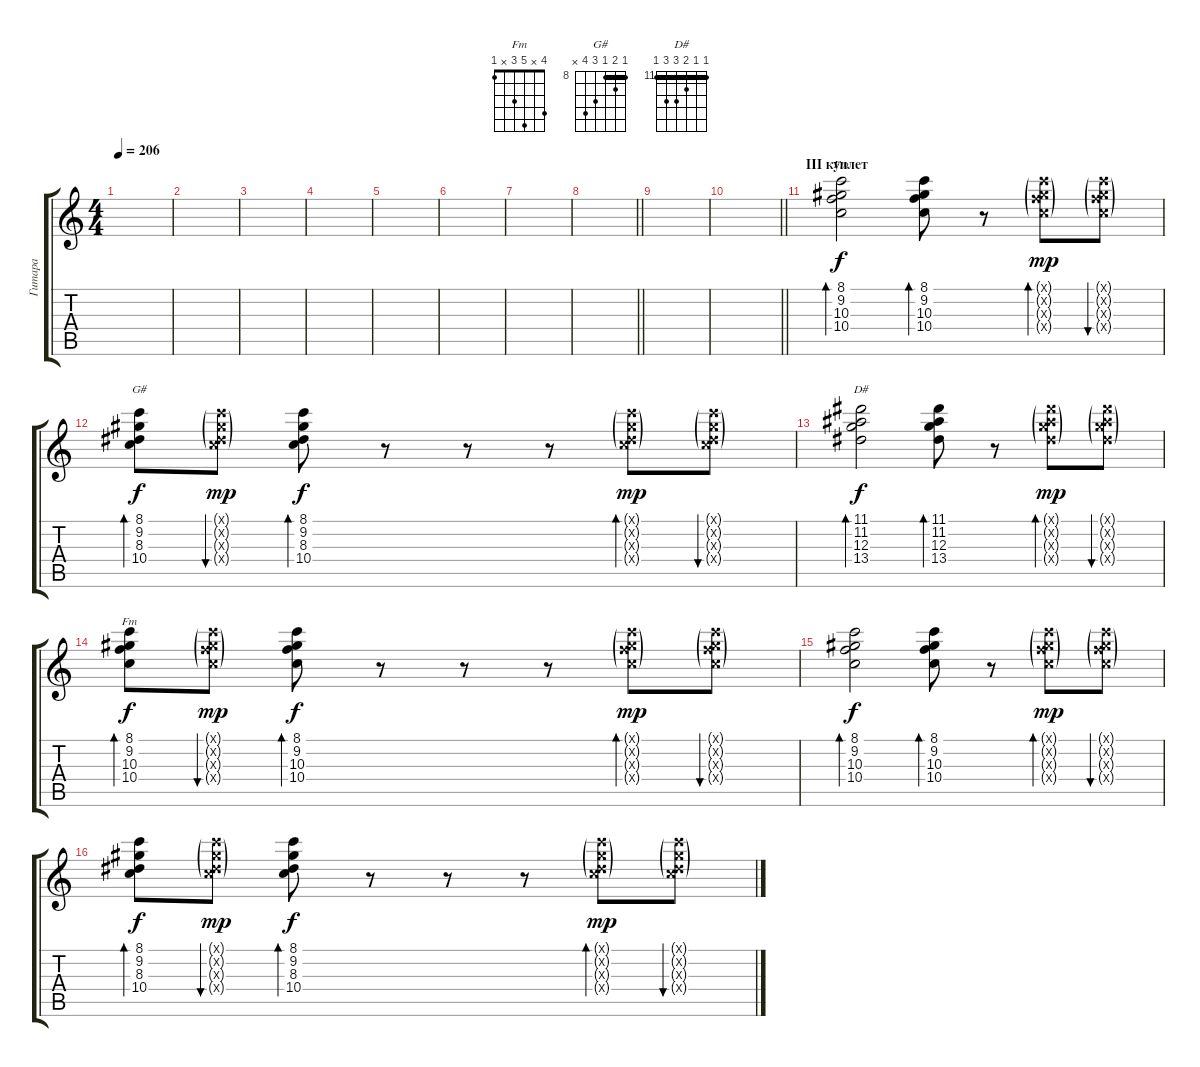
\track ("Гитара" "Гитара") {instrument acousticguitarsteel}
\staff {score tabs}
\tuning (E4 B3 G3 D3 A2 E2) {hide}
\chord ("Fm" 8 9 10 10 8 x) {firstfret 8 barre 8}
\chord ("G#" 8 9 8 10 11 x) {firstfret 8 barre 8}
\chord ("D#" 11 11 12 13 13 11) {firstfret 11 barre 11}
\chord ("Fm" 4 x 5 3 x 1)
\ts (4 4)
\tempo 206
\clef g2
\ks c
|
|
|
|
|
|
|
\barLineRight lightlight
|
|
\barLineRight lightlight
|
\section ("" "III куплет")
(8.1 9.2 10.3 10.4).2{bd 60 ch "Fm"} (8.1 9.2 10.3 10.4).8{bd 60} r.8 (8.1{g x} 9.2{g x} 10.3{g x} 10.4{g x}).8{bd 60 dy mp} (8.1{g x} 9.2{g x} 10.3{g x} 10.4{g x}).8{bu 60} |
(8.1 9.2 8.3 10.4).8{bd 60 ch "G#" dy f} (8.1{g x} 9.2{g x} 8.3{g x} 10.4{g x}).8{bu 60 dy mp} (8.1 9.2 8.3 10.4).8{bd 60 dy f} r.8 r.8 r.8 (8.1{g x} 9.2{g x} 8.3{g x} 10.4{g x}).8{bd 60 dy mp} (8.1{g x} 9.2{g x} 8.3{g x} 10.4{g x}).8{bu 60} |
(11.1 11.2 12.3 13.4).2{bd 60 ch "D#" dy f} (11.1 11.2 12.3 13.4).8{bd 60} r.8 (11.1{g x} 11.2{g x} 12.3{g x} 13.4{g x}).8{bd 60 dy mp} (11.1{g x} 11.2{g x} 12.3{g x} 13.4{g x}).8{bu 60} |
(8.1 9.2 10.3 10.4).8{bd 60 ch "Fm" dy f} (8.1{g x} 9.2{g x} 10.3{g x} 10.4{g x}).8{bu 60 dy mp} (8.1 9.2 10.3 10.4).8{bd 60 dy f} r.8 r.8 r.8 (8.1{g x} 9.2{g x} 10.3{g x} 10.4{g x}).8{bd 60 dy mp} (8.1{g x} 9.2{g x} 10.3{g x} 10.4{g x}).8{bu 60} |
(8.1 9.2 10.3 10.4).2{bd 60 dy f} (8.1 9.2 10.3 10.4).8{bd 60} r.8 (8.1{g x} 9.2{g x} 10.3{g x} 10.4{g x}).8{bd 60 dy mp} (8.1{g x} 9.2{g x} 10.3{g x} 10.4{g x}).8{bu 60} |
(8.1 9.2 8.3 10.4).8{bd 60 dy f} (8.1{g x} 9.2{g x} 8.3{g x} 10.4{g x}).8{bu 60 dy mp} (8.1 9.2 8.3 10.4).8{bd 60 dy f} r.8 r.8 r.8 (8.1{g x} 9.2{g x} 8.3{g x} 10.4{g x}).8{bd 60 dy mp} (8.1{g x} 9.2{g x} 8.3{g x} 10.4{g x}).8{bu 60}
